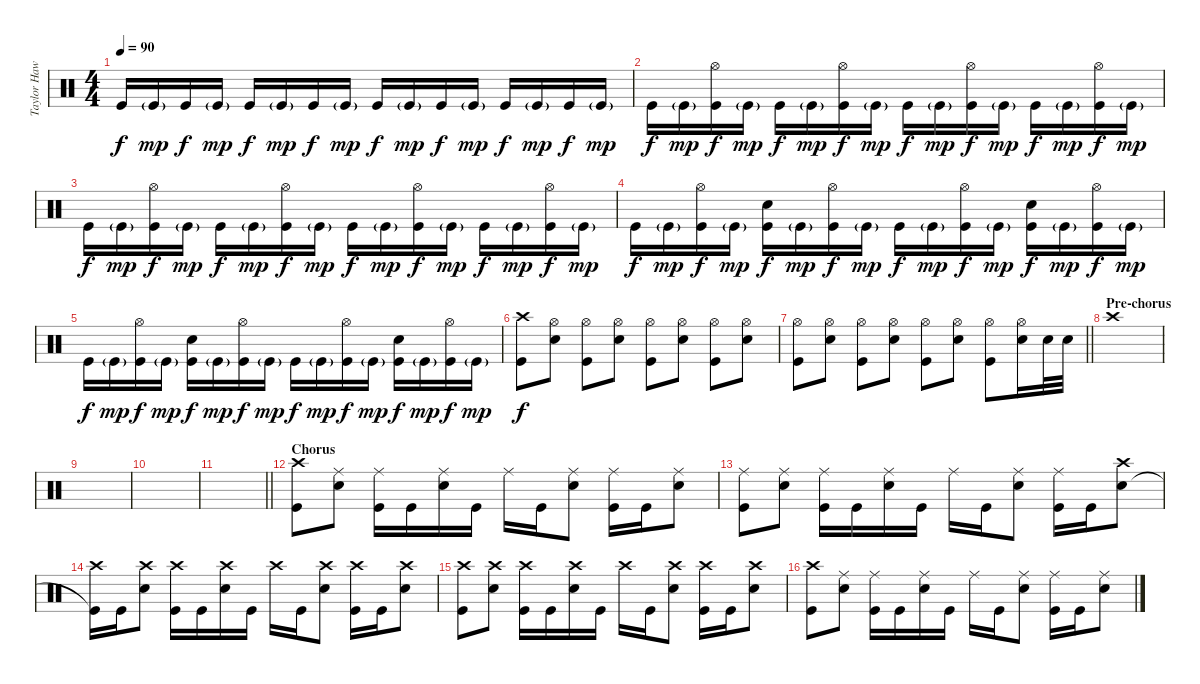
\track ("Taylor Hawkins" "Taylor Haw") {instrument percussion}
\staff {score}
\articulation defaults
\ts (4 4)
\tempo 90
\clef neutral
\ks c "Kick (hit)".16{dy f} "Kick (hit)"{g}.16{dy mp} "Kick (hit)".16{dy f} "Kick (hit)"{g}.16{dy mp} "Kick (hit)".16{dy f} "Kick (hit)"{g}.16{dy mp} "Kick (hit)".16{dy f} "Kick (hit)"{g}.16{dy mp} "Kick (hit)".16{dy f} "Kick (hit)"{g}.16{dy mp} "Kick (hit)".16{dy f} "Kick (hit)"{g}.16{dy mp} "Kick (hit)".16{dy f} "Kick (hit)"{g}.16{dy mp} "Kick (hit)".16{dy f} "Kick (hit)"{g}.16{dy mp}
|
"Kick (hit)".16{dy f} "Kick (hit)"{g}.16{dy mp} ("Hi-Hat (open)" "Kick (hit)").16{dy f} "Kick (hit)"{g}.16{dy mp} "Kick (hit)".16{dy f} "Kick (hit)"{g}.16{dy mp} ("Hi-Hat (open)" "Kick (hit)").16{dy f} "Kick (hit)"{g}.16{dy mp} "Kick (hit)".16{dy f} "Kick (hit)"{g}.16{dy mp} ("Hi-Hat (open)" "Kick (hit)").16{dy f} "Kick (hit)"{g}.16{dy mp} "Kick (hit)".16{dy f} "Kick (hit)"{g}.16{dy mp} ("Hi-Hat (open)" "Kick (hit)").16{dy f} "Kick (hit)"{g}.16{dy mp} |
"Kick (hit)".16{dy f} "Kick (hit)"{g}.16{dy mp} ("Hi-Hat (open)" "Kick (hit)").16{dy f} "Kick (hit)"{g}.16{dy mp} "Kick (hit)".16{dy f} "Kick (hit)"{g}.16{dy mp} ("Hi-Hat (open)" "Kick (hit)").16{dy f} "Kick (hit)"{g}.16{dy mp} "Kick (hit)".16{dy f} "Kick (hit)"{g}.16{dy mp} ("Hi-Hat (open)" "Kick (hit)").16{dy f} "Kick (hit)"{g}.16{dy mp} "Kick (hit)".16{dy f} "Kick (hit)"{g}.16{dy mp} ("Hi-Hat (open)" "Kick (hit)").16{dy f} "Kick (hit)"{g}.16{dy mp} |
"Kick (hit)".16{dy f} "Kick (hit)"{g}.16{dy mp} ("Hi-Hat (open)" "Kick (hit)").16{dy f} "Kick (hit)"{g}.16{dy mp} ("Electric Snare (hit)" "Kick (hit)").16{dy f} "Kick (hit)"{g}.16{dy mp} ("Hi-Hat (open)" "Kick (hit)").16{dy f} "Kick (hit)"{g}.16{dy mp} "Kick (hit)".16{dy f} "Kick (hit)"{g}.16{dy mp} ("Hi-Hat (open)" "Kick (hit)").16{dy f} "Kick (hit)"{g}.16{dy mp} ("Electric Snare (hit)" "Kick (hit)").16{dy f} "Kick (hit)"{g}.16{dy mp} ("Hi-Hat (open)" "Kick (hit)").16{dy f} "Kick (hit)"{g}.16{dy mp} |
"Kick (hit)".16{dy f} "Kick (hit)"{g}.16{dy mp} ("Hi-Hat (open)" "Kick (hit)").16{dy f} "Kick (hit)"{g}.16{dy mp} ("Electric Snare (hit)" "Kick (hit)").16{dy f} "Kick (hit)"{g}.16{dy mp} ("Hi-Hat (open)" "Kick (hit)").16{dy f} "Kick (hit)"{g}.16{dy mp} "Kick (hit)".16{dy f} "Kick (hit)"{g}.16{dy mp} ("Hi-Hat (open)" "Kick (hit)").16{dy f} "Kick (hit)"{g}.16{dy mp} ("Electric Snare (hit)" "Kick (hit)").16{dy f} "Kick (hit)"{g}.16{dy mp} ("Hi-Hat (open)" "Kick (hit)").16{dy f} "Kick (hit)"{g}.16{dy mp} |
("Crash high (hit)" "Kick (hit)").8{dy f} ("Hi-Hat (open)" "Snare (hit) 2").8 ("Hi-Hat (open)" "Kick (hit)").8 ("Hi-Hat (open)" "Snare (hit) 2").8 ("Hi-Hat (open)" "Kick (hit)").8 ("Hi-Hat (open)" "Snare (hit) 2").8 ("Hi-Hat (open)" "Kick (hit)").8 ("Hi-Hat (open)" "Snare (hit) 2").8 |
\barLineRight lightlight
("Hi-Hat (open)" "Kick (hit)").8 ("Hi-Hat (open)" "Snare (hit) 2").8 ("Hi-Hat (open)" "Kick (hit)").8 ("Hi-Hat (open)" "Snare (hit) 2").8 ("Hi-Hat (open)" "Kick (hit)").8 ("Hi-Hat (open)" "Snare (hit) 2").8 ("Hi-Hat (open)" "Kick (hit)").8 ("Hi-Hat (open)" "Snare (hit) 2").16 "Snare (hit) 2".32 "Snare (hit) 2".32 |
\section ("" "Pre-chorus")
"Crash high (hit)".1 |
|
|
\barLineRight lightlight
|
\section ("" "Chorus")
("Crash high (hit)" "Kick (hit)").8 ("Ride (middle)" "Electric Snare (hit)").8 ("Ride (middle)" "Kick (hit)").16 "Kick (hit)".16 ("Ride (middle)" "Electric Snare (hit)").16 "Kick (hit)".16 "Ride (middle)".16 "Kick (hit)".16 ("Ride (middle)" "Electric Snare (hit)").8 ("Ride (middle)" "Kick (hit)").16 "Kick (hit)".16 ("Ride (middle)" "Snare (hit) 2").8 |
("Ride (middle)" "Kick (hit)").8 ("Ride (middle)" "Electric Snare (hit)").8 ("Ride (middle)" "Kick (hit)").16 "Kick (hit)".16 ("Ride (middle)" "Electric Snare (hit)").16 "Kick (hit)".16 "Ride (middle)".16 "Kick (hit)".16 ("Ride (middle)" "Electric Snare (hit)").8 ("Ride (middle)" "Kick (hit)").16 "Kick (hit)".16 ("Crash high (hit)" "Snare (hit) 2").8 |
("Crash high (hit)" "Kick (hit)"{t}).16 "Kick (hit)".16 ("Crash high (hit)" "Electric Snare (hit)").8 ("Crash high (hit)" "Kick (hit)").16 "Kick (hit)".16 ("Crash high (hit)" "Electric Snare (hit)").16 "Kick (hit)".16 "Crash high (hit)".16 "Kick (hit)".16 ("Crash high (hit)" "Electric Snare (hit)").8 ("Crash high (hit)" "Kick (hit)").16 "Kick (hit)".16 ("Crash high (hit)" "Snare (hit) 2").8 |
("Crash high (hit)" "Kick (hit)").8 ("Crash high (hit)" "Electric Snare (hit)").8 ("Crash high (hit)" "Kick (hit)").16 "Kick (hit)".16 ("Crash high (hit)" "Electric Snare (hit)").16 "Kick (hit)".16 "Crash high (hit)".16 "Kick (hit)".16 ("Crash high (hit)" "Electric Snare (hit)").8 ("Crash high (hit)" "Kick (hit)").16 "Kick (hit)".16 ("Crash high (hit)" "Electric Snare (hit)").8 |
("Crash high (hit)" "Kick (hit)").8 ("Ride (middle)" "Electric Snare (hit)").8 ("Ride (middle)" "Kick (hit)").16 "Kick (hit)".16 ("Ride (middle)" "Electric Snare (hit)").16 "Kick (hit)".16 "Ride (middle)".16 "Kick (hit)".16 ("Ride (middle)" "Electric Snare (hit)").8 ("Ride (middle)" "Kick (hit)").16 "Kick (hit)".16 ("Ride (middle)" "Snare (hit) 2").8
